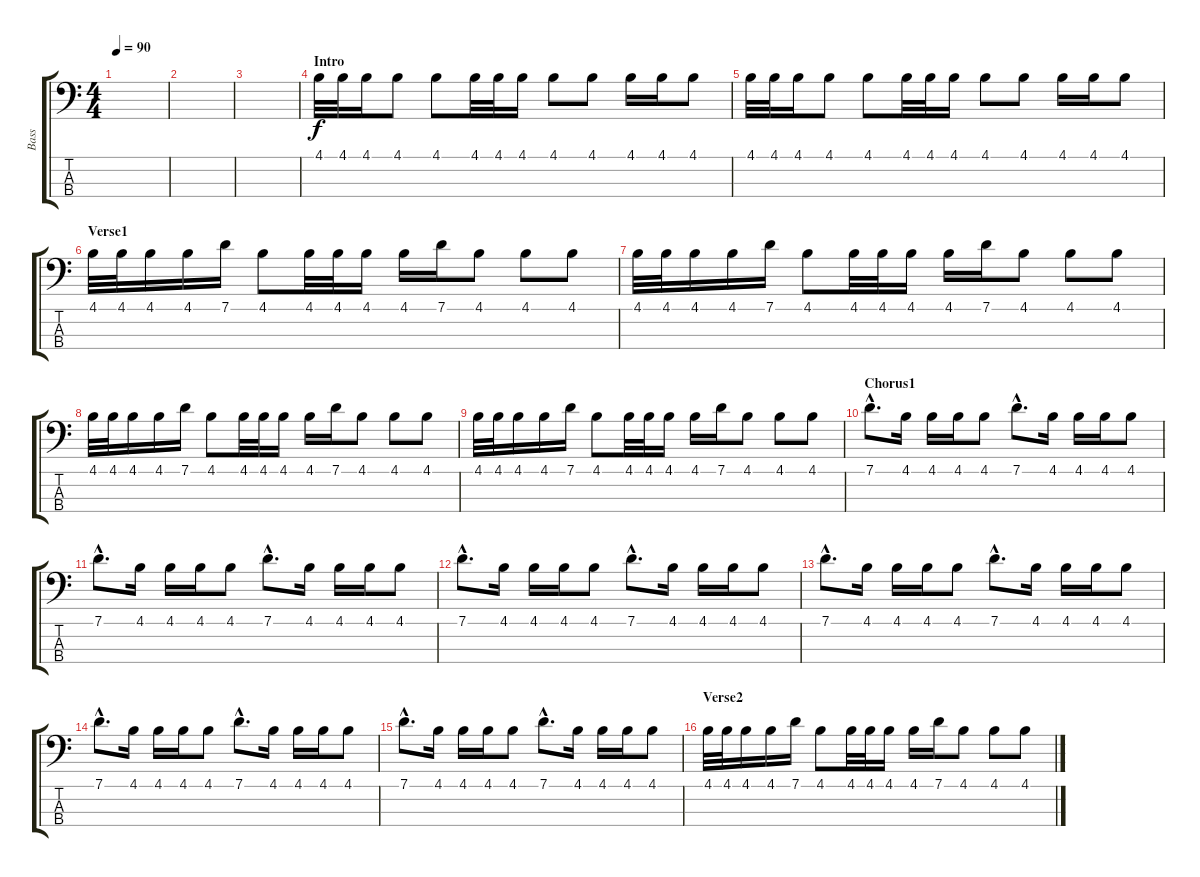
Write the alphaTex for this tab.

\track ("Bass" "Bass") {instrument electricbassfinger}
\staff {score tabs}
\tuning (G2 D2 A1 E1) {hide}
\ts (4 4)
\tempo 90
\clef f4
\ks c
|
|
|
\section ("" "Intro")
4.1.32 4.1.32 4.1.16 4.1.8 4.1.8 4.1.32 4.1.32 4.1.16 4.1.8 4.1.8 4.1.16 4.1.16 4.1.8 |
4.1.32 4.1.32 4.1.16 4.1.8 4.1.8 4.1.32 4.1.32 4.1.16 4.1.8 4.1.8 4.1.16 4.1.16 4.1.8 |
\section ("" "Verse1")
4.1.32 4.1.32 4.1.16 4.1.16 7.1.16 4.1.8 4.1.32 4.1.32 4.1.16 4.1.16 7.1.16 4.1.8 4.1.8 4.1.8 |
4.1.32 4.1.32 4.1.16 4.1.16 7.1.16 4.1.8 4.1.32 4.1.32 4.1.16 4.1.16 7.1.16 4.1.8 4.1.8 4.1.8 |
4.1.32 4.1.32 4.1.16 4.1.16 7.1.16 4.1.8 4.1.32 4.1.32 4.1.16 4.1.16 7.1.16 4.1.8 4.1.8 4.1.8 |
4.1.32 4.1.32 4.1.16 4.1.16 7.1.16 4.1.8 4.1.32 4.1.32 4.1.16 4.1.16 7.1.16 4.1.8 4.1.8 4.1.8 |
\section ("" "Chorus1")
7.1{hac}.8{d} 4.1.16 4.1.16 4.1.16 4.1.8 7.1{hac}.8{d} 4.1.16 4.1.16 4.1.16 4.1.8 |
7.1{hac}.8{d} 4.1.16 4.1.16 4.1.16 4.1.8 7.1{hac}.8{d} 4.1.16 4.1.16 4.1.16 4.1.8 |
7.1{hac}.8{d} 4.1.16 4.1.16 4.1.16 4.1.8 7.1{hac}.8{d} 4.1.16 4.1.16 4.1.16 4.1.8 |
7.1{hac}.8{d} 4.1.16 4.1.16 4.1.16 4.1.8 7.1{hac}.8{d} 4.1.16 4.1.16 4.1.16 4.1.8 |
7.1{hac}.8{d} 4.1.16 4.1.16 4.1.16 4.1.8 7.1{hac}.8{d} 4.1.16 4.1.16 4.1.16 4.1.8 |
7.1{hac}.8{d} 4.1.16 4.1.16 4.1.16 4.1.8 7.1{hac}.8{d} 4.1.16 4.1.16 4.1.16 4.1.8 |
\section ("" "Verse2")
4.1.32 4.1.32 4.1.16 4.1.16 7.1.16 4.1.8 4.1.32 4.1.32 4.1.16 4.1.16 7.1.16 4.1.8 4.1.8 4.1.8
